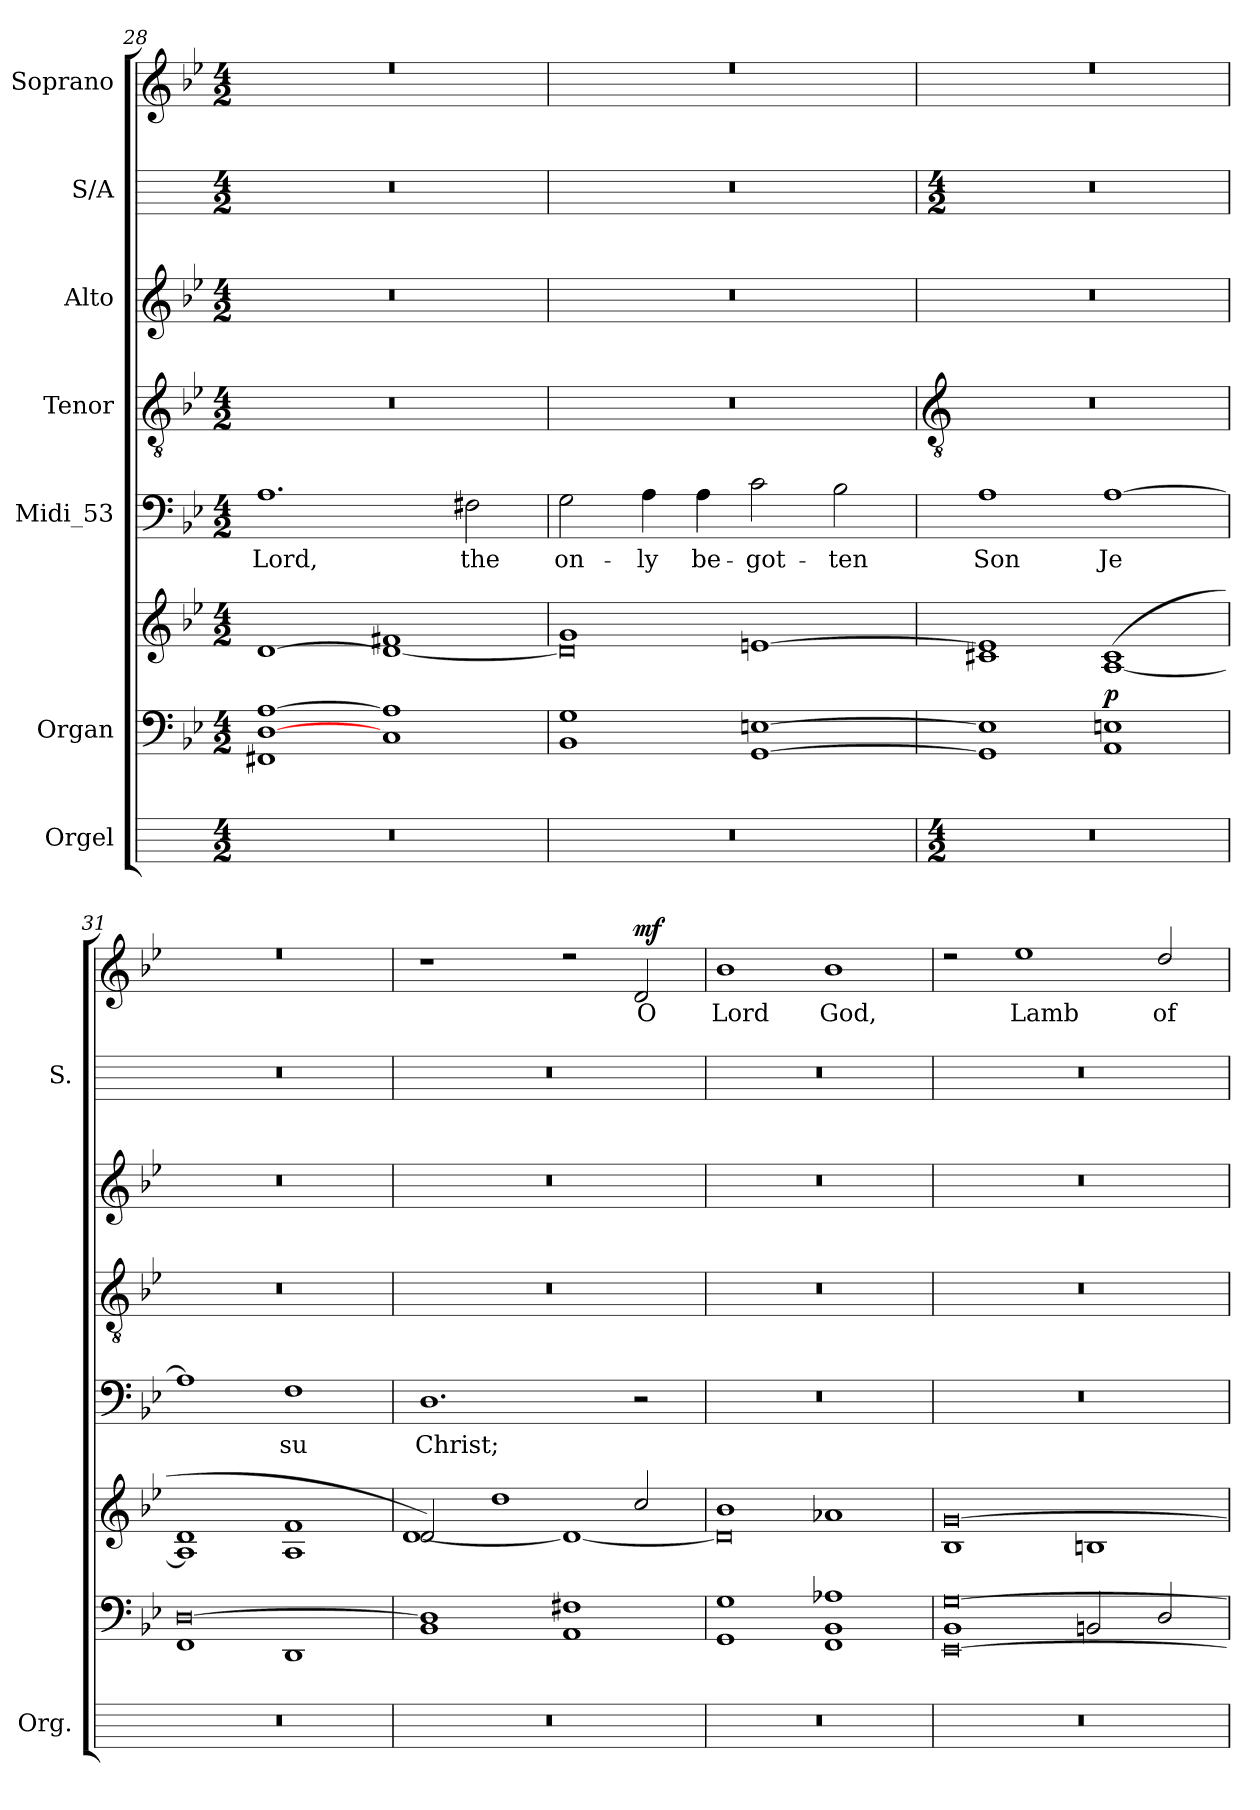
**kern	**kern	**kern	**dynam	**kern	**text	**kern	**kern	**kern	**kern	**text	**dynam
*part7	*part6	*part6	*part6	*part5	*part5	*part4	*part3	*part2	*part1	*part1	*part1
*staff8	*staff7	*staff6	*staff6/7	*staff5	*staff5	*staff4	*staff3	*staff2	*staff1	*staff1	*staff1
*I"Orgel	*I"Organ	*	*	*I"Midi_53	*	*I"Tenor	*I"Alto	*I"S/A	*I"Soprano	*	*
*I'Org.	*	*	*	*	*	*	*	*I'S.	*	*	*
*	*clefF4	*clefG2	*	*clefF4	*	*clefGv2	*clefG2	*	*clefG2	*	*
*	*k[b-e-]	*k[b-e-]	*	*k[b-e-]	*	*k[b-e-]	*k[b-e-]	*	*k[b-e-]	*	*
*	*B-:	*B-:	*	*B-:	*	*B-:	*B-:	*	*B-:	*	*
*M4/2	*M4/2	*M4/2	*	*M4/2	*	*M4/2	*M4/2	*M4/2	*M4/2	*	*
=28	=28	=28	=28	=28	=28	=28	=28	=28	=28	=28	=28
*	*^	*^	*	*	*	*	*	*	*	*	*
*	*	*^	*	*	*	*	*	*	*	*	*	*	*
!	!	!	!	!	!	!	!	!LO:LY:b	!	!	!	!	!	!
*	*	*	*	*	*	*	*	*	*	*	*	*^	*	*
0r	[1D/ [1A/	0ryy	1FF#X\	1ryy	[1d\	.	1.A	Lord,	0r	0r	0r	0r	0ryy	.	.
.	1A/]	.	1C\	1f#X/	1d\_	.	.	.	.	.	.	.	.	.	.
!	!	!	!	!	!	!	!	!LO:LY:b	!	!	!	!	!	!	!
.	.	.	.	.	.	.	2F#X	the	.	.	.	.	.	.	.
=29	=29	=29	=29	=29	=29	=29	=29	=29	=29	=29	=29	=29	=29	=29	=29
!	!	!	!	!	!	!	!	!LO:LY:b	!	!	!	!	!	!	!
0r	1G/	0ryy	1BB-\	1g/	0d\]	.	2G	on-	0r	0r	0r	0r	0ryy	.	.
!	!	!	!	!	!	!	!	!LO:LY:b	!	!	!	!	!	!	!
.	.	.	.	.	.	.	4A	-ly	.	.	.	.	.	.	.
!	!	!	!	!	!	!	!	!LO:LY:b	!	!	!	!	!	!	!
.	.	.	.	.	.	.	4A	be-	.	.	.	.	.	.	.
!	!	!	!	!	!	!	!	!LO:LY:b	!	!	!	!	!	!	!
.	[1En/	.	[1GG\	[1en/	.	.	2c	-got-	.	.	.	.	.	.	.
!	!	!	!	!	!	!	!	!LO:LY:b	!	!	!	!	!	!	!
.	.	.	.	.	.	.	2B-	-ten	.	.	.	.	.	.	.
!!LO:LB:g=z	!!
=30	=30	=30	=30	=30	=30	=30	=30	=30	=30	=30	=30	=30	=30	=30	=30
*	*	*	*	*	*	*	*	*	*clefGv2	*	*	*	*	*	*
*M4/2	*	*	*	*	*	*	*	*	*	*	*M4/2	*	*	*	*
!	!	!	!	!	!	!	!	!LO:LY:b	!	!	!	!	!	!	!
0r	1E/]	0ryy	1GG\]	1e/]	1c#X\	.	1A	Son	0r	0r	0r	0r	0ryy	.	.
!	!	!	!	!	!	!LO:DY:a=2	!	!LO:LY:b	!	!	!	!	!	!	!
.	1E/	.	1AA\	(>1c#/	[1A\	p	[1A	Je	.	.	.	.	.	.	.
=31	=31	=31	=31	=31	=31	=31	=31	=31	=31	=31	=31	=31	=31	=31	=31
0r	[0D/	0ryy	1FF\	1d/	1A\]	.	1A]	.	0r	0r	0r	0r	0ryy	.	.
!	!	!	!	!	!	!	!	!LO:LY:b	!	!	!	!	!	!	!
.	.	.	1DD\	1f/	1A\	.	1F	su	.	.	.	.	.	.	.
=32	=32	=32	=32	=32	=32	=32	=32	=32	=32	=32	=32	=32	=32	=32	=32
!	!	!	!	!	!	!	!	!LO:LY:b	!	!	!	!	!	!	!
0r	1D/]	0ryy	1BB-\	2d/)	[1d\	.	1.D	Christ;	0r	0r	0r	1r	0ryy	.	.
.	.	.	.	1dd/	.	.	.	.	.	.	.	.	.	.	.
.	1F#X/	.	1AA\	.	1d\_	.	.	.	.	.	.	2r	.	.	.
!	!	!	!	!	!	!	!	!	!	!	!	!	!	!LO:LY:b	!LO:DY:a
.	.	.	.	2cc/	.	.	2r	.	.	.	.	2d	.	O	mf
=33	=33	=33	=33	=33	=33	=33	=33	=33	=33	=33	=33	=33	=33	=33	=33
!	!	!	!	!	!	!	!	!	!	!	!	!	!	!LO:LY:b	!LO:HP:b
0r	1G/	1ryy	1GG\	1b-/	0d\]	.	0r	.	0r	0r	0r	1b-	0ryy	Lord	<
!	!	!	!	!	!	!	!	!	!	!	!	!	!	!LO:LY:b	!
.	1A-X/	1BB-\	1FF\	1a-X/	.	.	.	.	.	.	.	1b-	.	God,	.
*	*v	*v	*v	*	*	*	*	*	*	*	*	*v	*v	*	*
*	*	*v	*v	*	*	*	*	*	*	*	*	*
.	.	.	.	.	.	.	.	.	.	.	[
=34	=34	=34	=34	=34	=34	=34	=34	=34	=34	=34	=34
*	*^	*^	*	*	*	*	*	*	*^	*	*
*	*	*^	*	*	*	*	*	*	*	*	*	*	*	*
0r	[0G/	1BB-\	[0EE-\	[0g/	1B-\	.	0r	.	0r	0r	0r	2r	0ryy	.	.
!	!	!	!	!	!	!	!	!	!	!	!	!	!	!LO:LY:b	!
.	.	.	.	.	.	.	.	.	.	.	.	1ee-	.	Lamb	.
.	.	2BBn/	.	.	1Bn\	.	.	.	.	.	.	.	.	.	.
!	!	!	!	!	!	!	!	!	!	!	!	!	!	!LO:LY:b	!
.	.	2D/	.	.	.	.	.	.	.	.	.	2dd	.	of	.
*	*v	*v	*v	*	*	*	*	*	*	*	*	*v	*v	*	*
*	*	*v	*v	*	*	*	*	*	*	*	*	*
=	=	=	=	=	=	=	=	=	=	=	=
*-	*-	*-	*-	*-	*-	*-	*-	*-	*-	*-	*-
